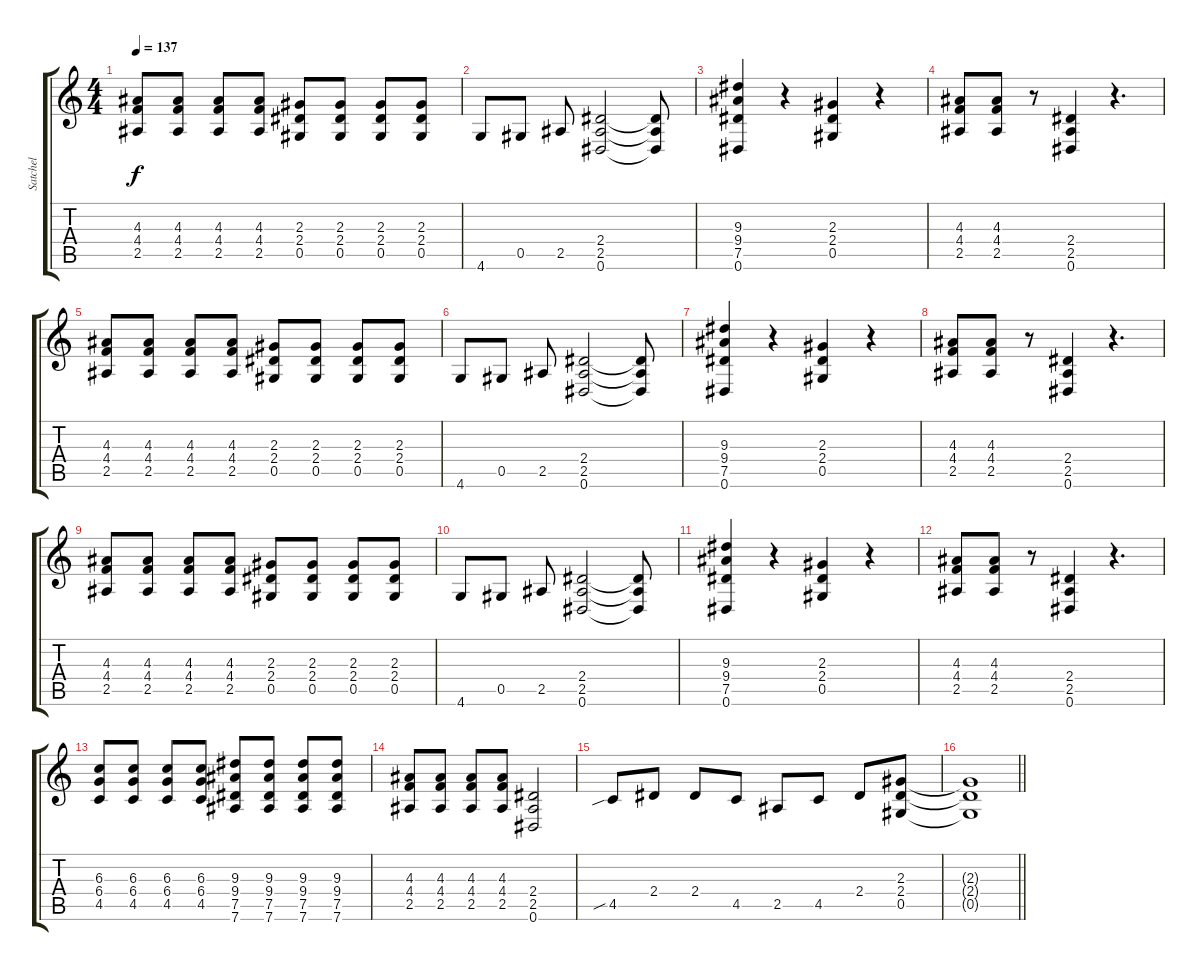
\track ("Satchel" "Satchel") {instrument distortionguitar}
\staff {score tabs}
\tuning (Eb4 Bb3 Gb3 Db3 Ab2 Eb2) {hide}
\ts (4 4)
\tempo 137
\clef g2
\ks c
(4.3 4.4 2.5).8{dy f} (4.3 4.4 2.5).8 (4.3 4.4 2.5).8 (4.3 4.4 2.5).8 (2.3 2.4 0.5).8 (2.3 2.4 0.5).8 (2.3 2.4 0.5).8 (2.3 2.4 0.5).8 |
4.6.8 0.5.8 2.5.8 (2.4 2.5 0.6).2 (2.4{t} 2.5{t} 0.6{t}).8 |
(9.3 9.4 7.5 0.6).4 r.4 (2.3 2.4 0.5).4 r.4 |
(4.3 4.4 2.5).8 (4.3 4.4 2.5).8 r.8 (2.4 2.5 0.6).4 r.4{d} |
(4.3 4.4 2.5).8 (4.3 4.4 2.5).8 (4.3 4.4 2.5).8 (4.3 4.4 2.5).8 (2.3 2.4 0.5).8 (2.3 2.4 0.5).8 (2.3 2.4 0.5).8 (2.3 2.4 0.5).8 |
4.6.8 0.5.8 2.5.8 (2.4 2.5 0.6).2 (2.4{t} 2.5{t} 0.6{t}).8 |
(9.3 9.4 7.5 0.6).4 r.4 (2.3 2.4 0.5).4 r.4 |
(4.3 4.4 2.5).8 (4.3 4.4 2.5).8 r.8 (2.4 2.5 0.6).4 r.4{d} |
(4.3 4.4 2.5).8 (4.3 4.4 2.5).8 (4.3 4.4 2.5).8 (4.3 4.4 2.5).8 (2.3 2.4 0.5).8 (2.3 2.4 0.5).8 (2.3 2.4 0.5).8 (2.3 2.4 0.5).8 |
4.6.8 0.5.8 2.5.8 (2.4 2.5 0.6).2 (2.4{t} 2.5{t} 0.6{t}).8 |
(9.3 9.4 7.5 0.6).4 r.4 (2.3 2.4 0.5).4 r.4 |
(4.3 4.4 2.5).8 (4.3 4.4 2.5).8 r.8 (2.4 2.5 0.6).4 r.4{d} |
(6.3 6.4 4.5).8 (6.3 6.4 4.5).8 (6.3 6.4 4.5).8 (6.3 6.4 4.5).8 (9.3 9.4 7.5 7.6).8 (9.3 9.4 7.5 7.6).8 (9.3 9.4 7.5 7.6).8 (9.3 9.4 7.5 7.6).8 |
(4.3 4.4 2.5).8 (4.3 4.4 2.5).8 (4.3 4.4 2.5).8 (4.3 4.4 2.5).8 (2.4 2.5 0.6).2 |
4.5{sib}.8 2.4.8 2.4.8 4.5.8 2.5.8 4.5.8 2.4.8 (2.3 2.4 0.5).8 |
\barLineRight lightlight
(2.3{t} 2.4{t} 0.5{t}).1
